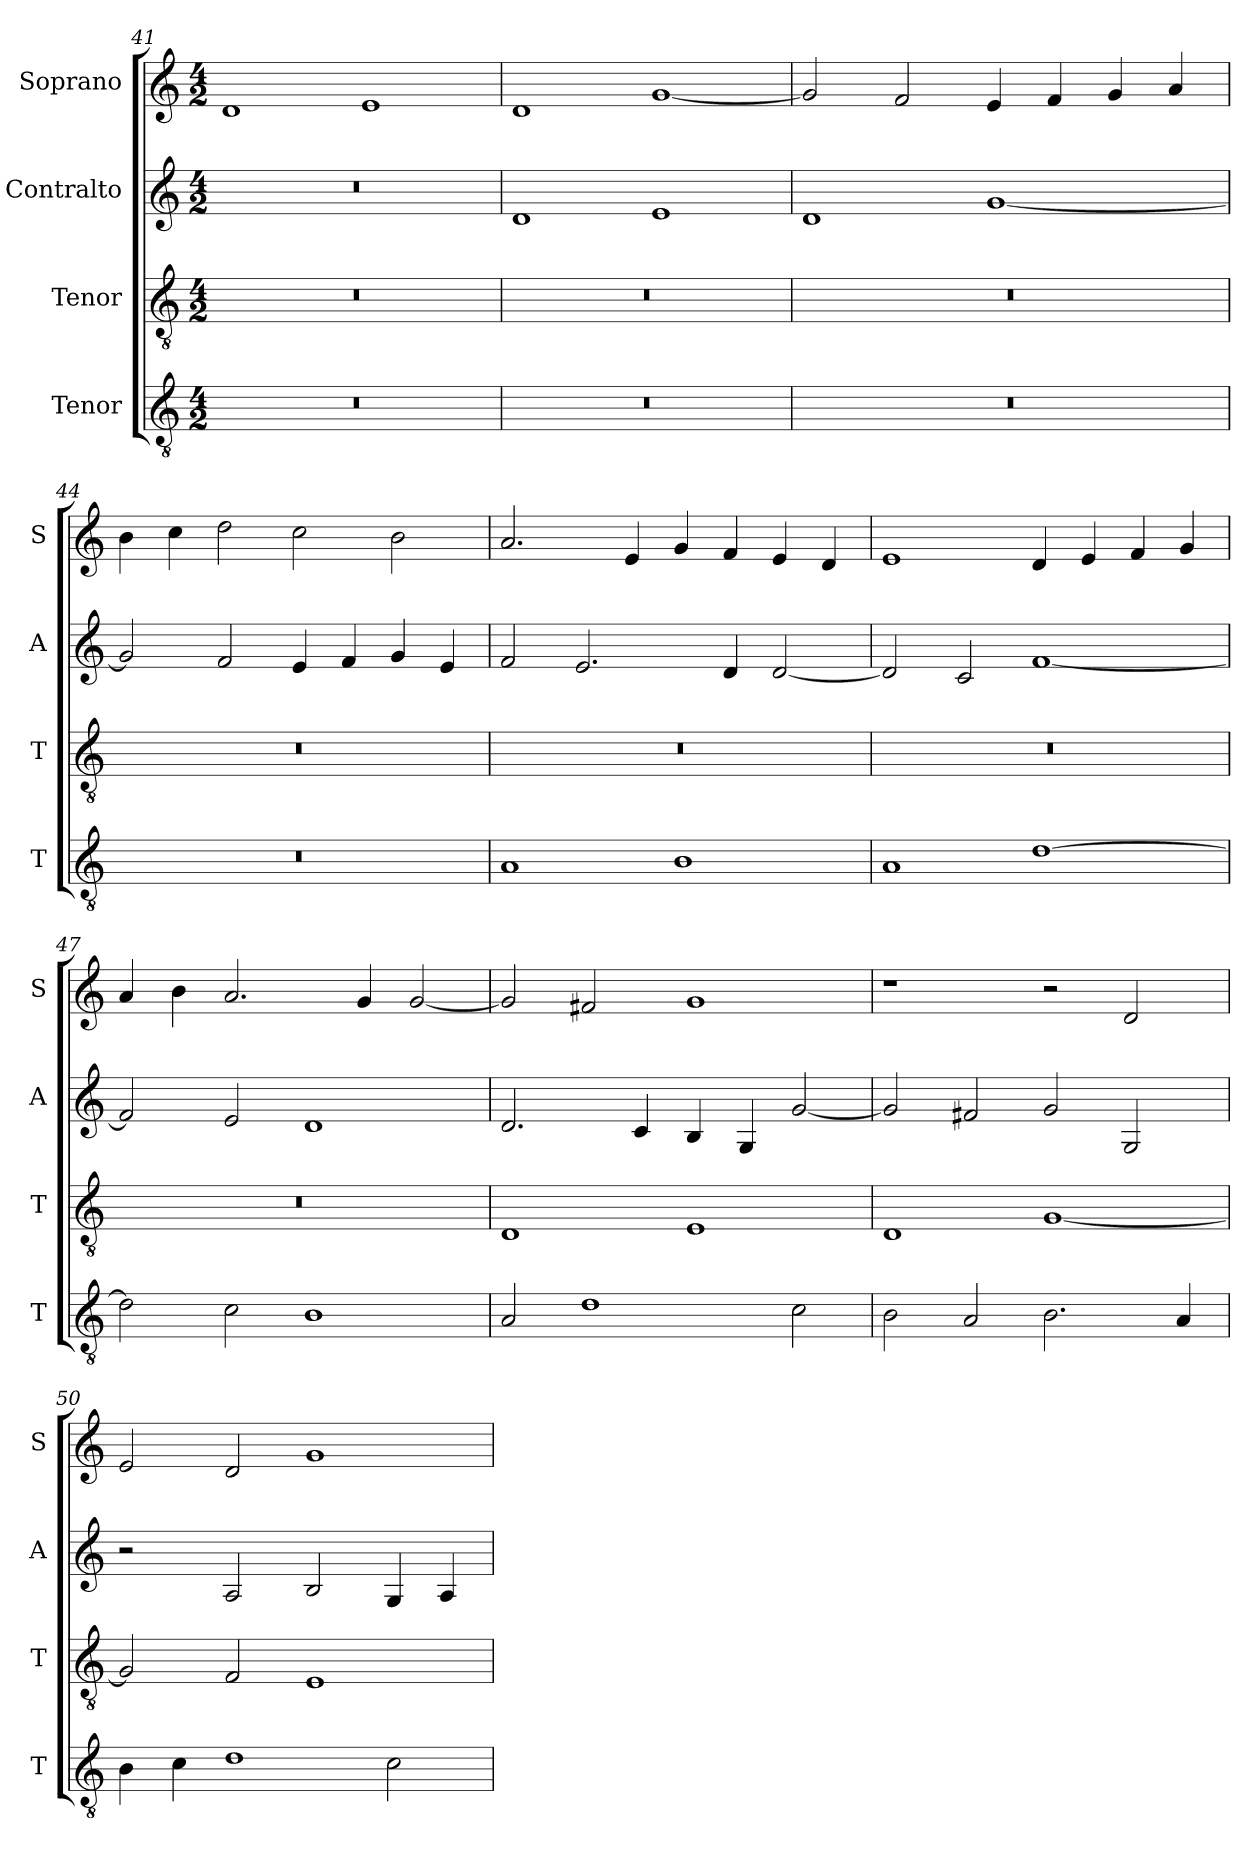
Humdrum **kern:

**kern	**kern	**kern	**kern
*part4	*part3	*part2	*part1
*staff4	*staff3	*staff2	*staff1
*I"Tenor	*I"Tenor	*I"Contralto	*I"Soprano
*I'T	*I'T	*I'A	*I'S
*clefGv2	*clefGv2	*clefG2	*clefG2
*k[]	*k[]	*k[]	*k[]
*D:dor	*D:dor	*D:dor	*D:dor
*M4/2	*M4/2	*M4/2	*M4/2
=41	=41	=41	=41
0r	0r	0r	1d
.	.	.	1e
=42	=42	=42	=42
0r	0r	1d	1d
.	.	1e	[1g
=43	=43	=43	=43
0r	0r	1d	2g]
.	.	.	2f
.	.	[1g	4e
.	.	.	4f
.	.	.	4g
.	.	.	4a
=44	=44	=44	=44
0r	0r	2g]	4b
.	.	.	4cc
.	.	2f	2dd
.	.	4e	2cc
.	.	4f	.
.	.	4g	2b
.	.	4e	.
=45	=45	=45	=45
1A	0r	2f	2.a
.	.	2.e	.
.	.	.	4e
1B	.	.	4g
.	.	4d	4f
.	.	[2d	4e
.	.	.	4d
=46	=46	=46	=46
1A	0r	2d]	1e
.	.	2c	.
[1d	.	[1f	4d
.	.	.	4e
.	.	.	4f
.	.	.	4g
=47	=47	=47	=47
2d]	0r	2f]	4a
.	.	.	4b
2c	.	2e	2.a
1B	.	1d	.
.	.	.	4g
.	.	.	[2g
=48	=48	=48	=48
2A	1D	2.d	2g]
1d	.	.	2f#X
.	.	4c	.
.	1E	4B	1g
.	.	4G	.
2c	.	[2g	.
=49	=49	=49	=49
2B	1D	2g]	1r
2A	.	2f#X	.
2.B	[1G	2g	2r
.	.	2G	2d
4A	.	.	.
=50	=50	=50	=50
4B	2G]	2r	2e
4c	.	.	.
1d	2F	2A	2d
.	1E	2B	1g
2c	.	4G	.
.	.	4A	.
=	=	=	=
*-	*-	*-	*-
